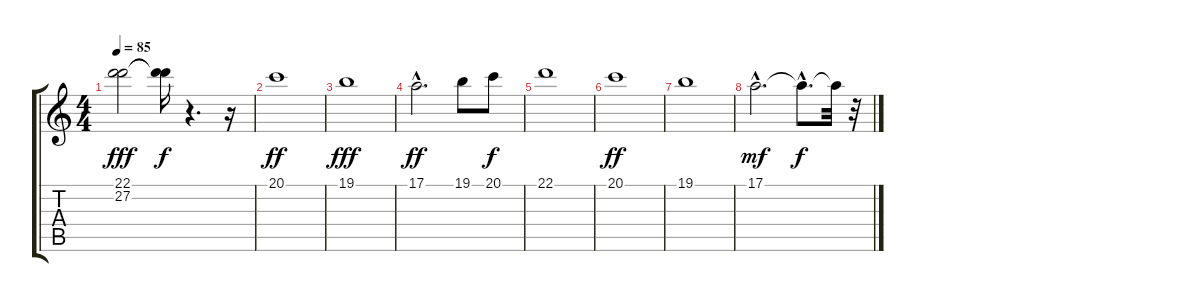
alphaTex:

\track "" {instrument stringensemble2}
\staff {score tabs}
\tuning (E4 B3 G3 D3 A2 E2) {hide}
\ts (4 4)
\tempo 85
\clef g2
\ks c
(22.1 27.2).2{dy fff} (22.1{t} 27.2{t}).16{dy f} r.4{d} r.16 |
20.1.1{dy ff} |
19.1.1{dy fff} |
17.1{hac}.2{d dy ff} 19.1.8 20.1.8{dy f} |
22.1.1 |
20.1.1{dy ff} |
19.1.1 |
17.1{hac}.2{d dy mf} 17.1{hac t}.8{d dy f} 17.1{t}.32 r.32
